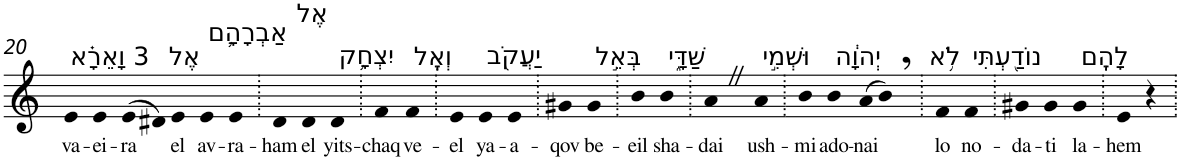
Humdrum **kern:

**kern	**text
*part1	*part1
*staff1	*staff1
*I"Piano	*
*I'Pno	*
!!LO:PB:g=z
*clefG2	*
*k[]	*
=20	=20
!LO:TX:a:t=3 וָאֵרָ֗א	!
!	!LO:LY:b
4e	va-
!	!LO:LY:b
4e	-ei-
!	!LO:LY:b
(>8e	-ra
8d#X)	.
!LO:TX:a:t=אֶל	!
!	!LO:LY:b
4e	el
!LO:TX:a:t=אַבְרָהָ֛ם	!
!	!LO:LY:b
4e	av-
!	!LO:LY:b
4e	-ra-
=21.	=21.
!	!LO:LY:b
4d	-ham
!LO:TX:a:t=אֶל	!
!	!LO:LY:b
4d	el
!LO:TX:a:t=יִצְחָ֥ק	!
!	!LO:LY:b
4d	yits-
=22.	=22.
!	!LO:LY:b
4f	-chaq
!LO:TX:a:t=וְאֶֽל	!
!	!LO:LY:b
4f	ve-
=23.	=23.
!	!LO:LY:b
4e	-el
!LO:TX:a:t=יַעֲקֹ֖ב	!
!	!LO:LY:b
4e	ya-
!	!LO:LY:b
4e	-a-
=24.	=24.
!	!LO:LY:b
4g#X	-qov
!LO:TX:a:t=בְּאֵ֣ל	!
!	!LO:LY:b
4g#	be-
=25.	=25.
!	!LO:LY:b
4b	-eil
!LO:TX:a:t=שַׁדָּ֑י	!
!	!LO:LY:b
4b	sha-
=26.	=26.
!	!LO:LY:b
4aZ	-dai
!LO:TX:a:t=וּשְׁמִ֣י	!
!	!LO:LY:b
4a	ush-
=27.	=27.
!	!LO:LY:b
4b	-mi
!LO:TX:a:t=יְהוָ֔ה	!
!	!LO:LY:b
4b	ado-
!	!LO:LY:b
(>8a	-nai
8b,)	.
=28.	=28.
!LO:TX:a:t=לֹ֥א	!
!	!LO:LY:b
4f	lo
!LO:TX:a:t=נוֹדַ֖עְתִּי	!
!	!LO:LY:b
4f	no-
=29.	=29.
!	!LO:LY:b
4g#X	-da-
!	!LO:LY:b
4g#	-ti
!LO:TX:a:t=לָהֶֽם	!
!	!LO:LY:b
4g#	la-
=30.	=30.
!	!LO:LY:b
4e	-hem
4r	.
=.	=.
*-	*-
